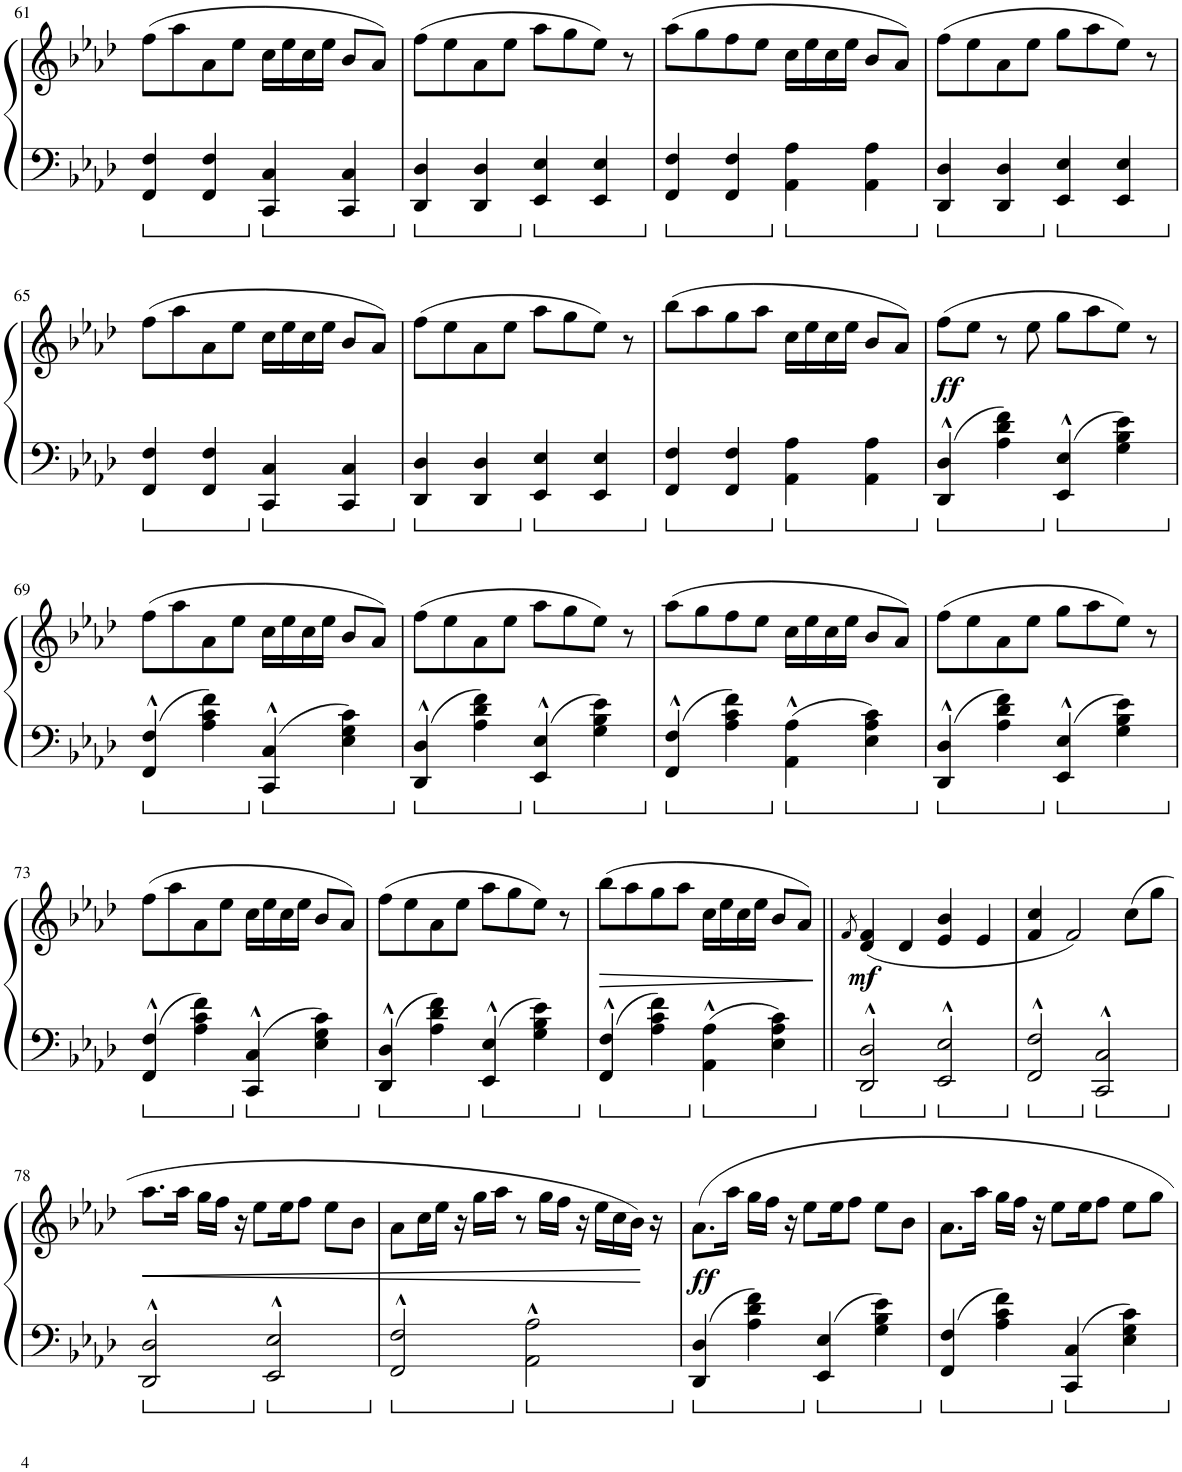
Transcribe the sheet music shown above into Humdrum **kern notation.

**kern	**kern	**dynam
*part1	*part1	*part1
*staff2	*staff1	*staff1/2
*I"Piano	*	*
*I'Pno.	*	*
!!LO:PB:g=z
*clefF4	*clefG2	*
*k[b-e-a-d-]	*k[b-e-a-d-]	*
*M4/4	*M4/4	*
=61	=61	=61
4FF/ 4F/	(8ff\L	.
.	8aa-\	.
4FF/ 4F/	8a-\	.
.	8ee-\J	.
4CC/ 4C/	16cc\LL	.
.	16ee-\	.
.	16cc\	.
.	16ee-\JJ	.
4CC/ 4C/	8b-/L	.
.	8a-/J)	.
=62	=62	=62
4DD-/ 4D-/	(8ff\L	.
.	8ee-\	.
4DD-/ 4D-/	8a-\	.
.	8ee-\J	.
4EE-/ 4E-/	8aa-\L	.
.	8gg\	.
4EE-/ 4E-/	8ee-\J)	.
.	8r	.
=63	=63	=63
4FF/ 4F/	(8aa-\L	.
.	8gg\	.
4FF/ 4F/	8ff\	.
.	8ee-\J	.
4AA-\ 4A-\	16cc\LL	.
.	16ee-\	.
.	16cc\	.
.	16ee-\JJ	.
4AA-\ 4A-\	8b-/L	.
.	8a-/J)	.
=64	=64	=64
4DD-/ 4D-/	(8ff\L	.
.	8ee-\	.
4DD-/ 4D-/	8a-\	.
.	8ee-\J	.
4EE-/ 4E-/	8gg\L	.
.	8aa-\	.
4EE-/ 4E-/	8ee-\J)	.
.	8r	.
!!LO:LB:g=z
=65	=65	=65
4FF/ 4F/	(8ff\L	.
.	8aa-\	.
4FF/ 4F/	8a-\	.
.	8ee-\J	.
4CC/ 4C/	16cc\LL	.
.	16ee-\	.
.	16cc\	.
.	16ee-\JJ	.
4CC/ 4C/	8b-/L	.
.	8a-/J)	.
=66	=66	=66
4DD-/ 4D-/	(8ff\L	.
.	8ee-\	.
4DD-/ 4D-/	8a-\	.
.	8ee-\J	.
4EE-/ 4E-/	8aa-\L	.
.	8gg\	.
4EE-/ 4E-/	8ee-\J)	.
.	8r	.
=67	=67	=67
4FF/ 4F/	(8bb-\L	.
.	8aa-\	.
4FF/ 4F/	8gg\	.
.	8aa-\J	.
4AA-\ 4A-\	16cc\LL	.
.	16ee-\	.
.	16cc\	.
.	16ee-\JJ	.
4AA-\ 4A-\	8b-/L	.
.	8a-/J)	.
=68	=68	=68
!	!	!LO:DY:b
4DD-/^^ 4D-/^^	(8ff\L	ff
.	8ee-\J	.
4A-\ 4d-\ 4f\	8r	.
.	8ee-\	.
4EE-/^^ 4E-/^^	8gg\L	.
.	8aa-\	.
4G\ 4B-\ 4e-\	8ee-\J)	.
.	8r	.
!!LO:LB:g=z
=69	=69	=69
4FF/^^ 4F/^^	(8ff\L	.
.	8aa-\	.
4A-\ 4c\ 4f\	8a-\	.
.	8ee-\J	.
4CC/^^ 4C/^^	16cc\LL	.
.	16ee-\	.
.	16cc\	.
.	16ee-\JJ	.
4E-\ 4G\ 4c\	8b-/L	.
.	8a-/J)	.
=70	=70	=70
4DD-/^^ 4D-/^^	(8ff\L	.
.	8ee-\	.
4A-\ 4d-\ 4f\	8a-\	.
.	8ee-\J	.
4EE-/^^ 4E-/^^	8aa-\L	.
.	8gg\	.
4G\ 4B-\ 4e-\	8ee-\J)	.
.	8r	.
=71	=71	=71
4FF/^^ 4F/^^	(8aa-\L	.
.	8gg\	.
4A-\ 4c\ 4f\	8ff\	.
.	8ee-\J	.
4AA-\^^ 4A-\^^	16cc\LL	.
.	16ee-\	.
.	16cc\	.
.	16ee-\JJ	.
4E-\ 4A-\ 4c\	8b-/L	.
.	8a-/J)	.
=72	=72	=72
4DD-/^^ 4D-/^^	(8ff\L	.
.	8ee-\	.
4A-\ 4d-\ 4f\	8a-\	.
.	8ee-\J	.
4EE-/^^ 4E-/^^	8gg\L	.
.	8aa-\	.
4G\ 4B-\ 4e-\	8ee-\J)	.
.	8r	.
!!LO:LB:g=z
=73	=73	=73
4FF/^^ 4F/^^	(8ff\L	.
.	8aa-\	.
4A-\ 4c\ 4f\	8a-\	.
.	8ee-\J	.
4CC/^^ 4C/^^	16cc\LL	.
.	16ee-\	.
.	16cc\	.
.	16ee-\JJ	.
4E-\ 4G\ 4c\	8b-/L	.
.	8a-/J)	.
=74	=74	=74
4DD-/^^ 4D-/^^	(8ff\L	.
.	8ee-\	.
4A-\ 4d-\ 4f\	8a-\	.
.	8ee-\J	.
4EE-/^^ 4E-/^^	8aa-\L	.
.	8gg\	.
4G\ 4B-\ 4e-\	8ee-\J)	.
.	8r	.
=75	=75	=75
!	!	!LO:HP:b
4FF/^^ 4F/^^	(8bb-\L	>
.	8aa-\	.
4A-\ 4c\ 4f\	8gg\	.
.	8aa-\J	.
4AA-\^^ 4A-\^^	16cc\LL	.
.	16ee-\	.
.	16cc\	.
.	16ee-\JJ	.
4E-\ 4A-\ 4c\	8b-/L	.
.	8a-/J)	.
.	.	]
=76||	=76||	=76||
.	8qf/	.
!	!	!LO:DY:b
2DD-/^^ 2D-/^^	(4d-/ 4f/	mf
.	4d-/	.
2EE-/^^ 2E-/^^	4e-/ 4b-/	.
.	4e-/	.
=77	=77	=77
2FF/^^ 2F/^^	4f/ 4cc/	.
.	2f/)	.
2CC/^^ 2C/^^	.	.
.	(8cc\L	.
.	8gg\J	.
!!LO:LB:g=z
=78	=78	=78
!	!	!LO:HP:b
2DD-/^^ 2D-/^^	8.aa-\L	<
.	16aa-\Jk	.
.	16gg\LL	.
.	16ff\JJ	.
.	16r	.
.	8ee-\L	.
2EE-/^^ 2E-/^^	.	.
.	16ee-\K	.
.	8ff\J	.
.	8ee-\L	.
.	8b-\J	.
=79	=79	=79
2FF/^^ 2F/^^	8a-\L	.
.	16cc\L	.
.	16ee-\JJ	.
.	16r	.
.	16gg\LL	.
.	16aa-\JJ	.
.	8r	.
2AA-\^^ 2A-\^^	.	.
.	16gg\LL	.
.	16ff\JJ	.
.	16r	.
.	16ee-\LL	.
.	16cc\	.
.	16b-\JJ)	.
.	16r	[
=80	=80	=80
!	!	!LO:DY:b
4DD-/ 4D-/	8.a-\L	ff
.	16aa-\Jk	.
4A-\ 4d-\ 4f\	16gg\LL	.
.	16ff\JJ	.
.	16r	.
.	8ee-\L	.
4EE-/ 4E-/	.	.
.	16ee-\K	.
.	8ff\J	.
4G\ 4B-\ 4e-\	8ee-\L	.
.	8b-\J	.
=81	=81	=81
4FF/ 4F/	8.a-\L	.
.	16aa-\Jk	.
4A-\ 4c\ 4f\	16gg\LL	.
.	16ff\JJ	.
.	16r	.
.	8ee-\L	.
4CC/ 4C/	.	.
.	16ee-\K	.
.	8ff\J	.
4E-\ 4G\ 4c\	8ee-\L	.
.	8gg\J	.
=	=	=
*-	*-	*-
